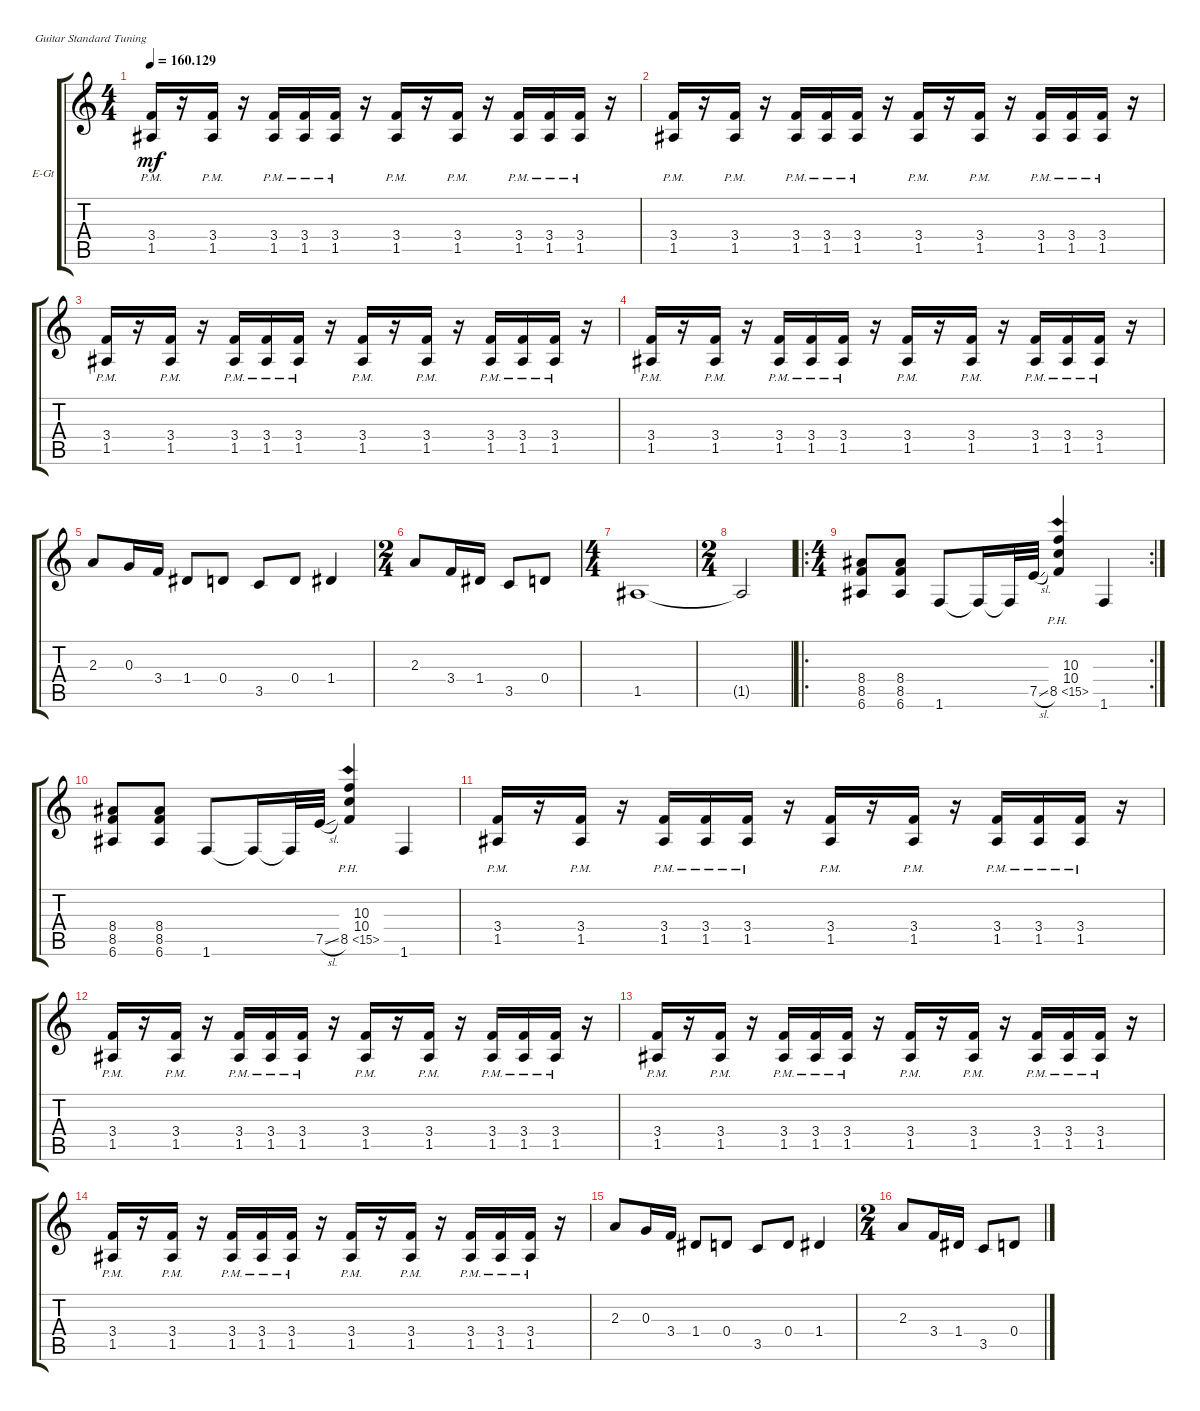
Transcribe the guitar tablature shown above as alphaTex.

\defaultSystemsLayout 4
\bracketExtendMode groupsimilarinstruments
\firstSystemTrackNameOrientation horizontal
\otherSystemsTrackNameOrientation horizontal
\track ("Electric Guitar" "E-Gt") {instrument overdrivenguitar}
\staff {score tabs}
\tuning (E4 B3 G3 D3 A2 E2)
\ts (4 4)
\tempo
160.129
\accidentals auto
\clef g2
\ottava regular
\simile none
\ks c
(1.5{pm} 3.4).16{dy mf} r.16 (1.5{pm} 3.4).16 r.16 (1.5{pm} 3.4).16 (1.5{pm} 3.4).16 (1.5{pm} 3.4).16 r.16 (1.5{pm} 3.4).16 r.16 (1.5{pm} 3.4).16 r.16 (1.5{pm} 3.4).16 (1.5{pm} 3.4).16 (1.5{pm} 3.4).16 r.16 |
(1.5{pm} 3.4).16 r.16 (1.5{pm} 3.4).16 r.16 (1.5{pm} 3.4).16 (1.5{pm} 3.4).16 (1.5{pm} 3.4).16 r.16 (1.5{pm} 3.4).16 r.16 (1.5{pm} 3.4).16 r.16 (1.5{pm} 3.4).16 (1.5{pm} 3.4).16 (1.5{pm} 3.4).16 r.16 |
(1.5{pm} 3.4).16 r.16 (1.5{pm} 3.4).16 r.16 (1.5{pm} 3.4).16 (1.5{pm} 3.4).16 (1.5{pm} 3.4).16 r.16 (1.5{pm} 3.4).16 r.16 (1.5{pm} 3.4).16 r.16 (1.5{pm} 3.4).16 (1.5{pm} 3.4).16 (1.5{pm} 3.4).16 r.16 |
(1.5{pm} 3.4).16 r.16 (1.5{pm} 3.4).16 r.16 (1.5{pm} 3.4).16 (1.5{pm} 3.4).16 (1.5{pm} 3.4).16 r.16 (1.5{pm} 3.4).16 r.16 (1.5{pm} 3.4).16 r.16 (1.5{pm} 3.4).16 (1.5{pm} 3.4).16 (1.5{pm} 3.4).16 r.16 |
2.3.8 0.3.16 3.4.16 1.4.8 0.4.8 3.5.8 0.4.8 1.4.4 |
\ts (2 4)
2.3.8 3.4.16 1.4.16 3.5.8 0.4.8 |
\ts (4 4)
1.5.1 |
\ts (2 4)
1.5{t}.2 |
\ro
\rc 2
\ts (4 4)
(8.5 8.4 6.6).8 (8.5 8.4 6.6).8 1.6.8 1.6{t}.16 1.6{t}.32 7.5{sl}.32 (8.5{ph 7} 10.4 10.3).4 1.6.4 |
(8.5 8.4 6.6).8 (8.5 8.4 6.6).8 1.6.8 1.6{t}.16 1.6{t}.32 7.5{sl}.32 (8.5{ph 7} 10.4 10.3).4 1.6.4 |
(1.5{pm} 3.4).16 r.16 (1.5{pm} 3.4).16 r.16 (1.5{pm} 3.4).16 (1.5{pm} 3.4).16 (1.5{pm} 3.4).16 r.16 (1.5{pm} 3.4).16 r.16 (1.5{pm} 3.4).16 r.16 (1.5{pm} 3.4).16 (1.5{pm} 3.4).16 (1.5{pm} 3.4).16 r.16 |
(1.5{pm} 3.4).16 r.16 (1.5{pm} 3.4).16 r.16 (1.5{pm} 3.4).16 (1.5{pm} 3.4).16 (1.5{pm} 3.4).16 r.16 (1.5{pm} 3.4).16 r.16 (1.5{pm} 3.4).16 r.16 (1.5{pm} 3.4).16 (1.5{pm} 3.4).16 (1.5{pm} 3.4).16 r.16 |
(1.5{pm} 3.4).16 r.16 (1.5{pm} 3.4).16 r.16 (1.5{pm} 3.4).16 (1.5{pm} 3.4).16 (1.5{pm} 3.4).16 r.16 (1.5{pm} 3.4).16 r.16 (1.5{pm} 3.4).16 r.16 (1.5{pm} 3.4).16 (1.5{pm} 3.4).16 (1.5{pm} 3.4).16 r.16 |
(1.5{pm} 3.4).16 r.16 (1.5{pm} 3.4).16 r.16 (1.5{pm} 3.4).16 (1.5{pm} 3.4).16 (1.5{pm} 3.4).16 r.16 (1.5{pm} 3.4).16 r.16 (1.5{pm} 3.4).16 r.16 (1.5{pm} 3.4).16 (1.5{pm} 3.4).16 (1.5{pm} 3.4).16 r.16 |
2.3.8 0.3.16 3.4.16 1.4.8 0.4.8 3.5.8 0.4.8 1.4.4 |
\ts (2 4)
2.3.8 3.4.16 1.4.16 3.5.8 0.4.8
